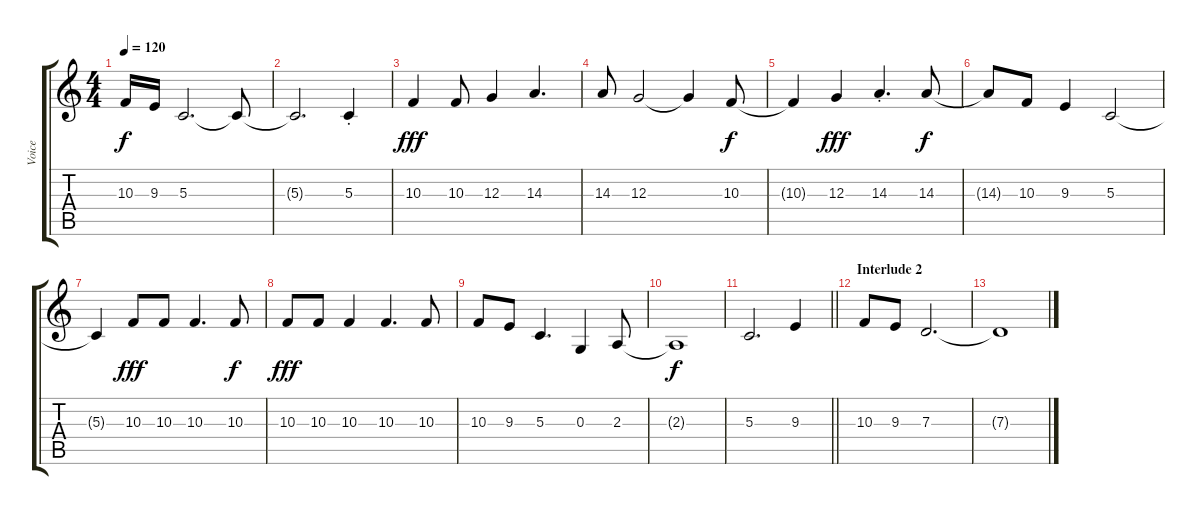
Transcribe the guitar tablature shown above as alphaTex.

\track ("Voice" "Voice") {instrument stringensemble1}
\staff {score tabs}
\tuning (E4 B3 G3 D3 A2 E2) {hide}
\ts (4 4)
\tempo 120
\clef g2
\ks c
10.3.16{dy f} 9.3.16 5.3.2{d} 5.3{t}.8 |
5.3{t}.2{d} 5.3{st}.4 |
10.3.4{dy fff} 10.3.8 12.3.4 14.3.4{d} |
14.3.8 12.3.2 12.3{t}.4 10.3.8{dy f} |
10.3{t}.4 12.3.4{dy fff} 14.3{st}.4{d} 14.3.8{dy f} |
14.3{t}.8 10.3.8 9.3.4 5.3.2 |
5.3{t}.4 10.3.8{dy fff} 10.3.8 10.3.4{d} 10.3.8{dy f} |
10.3.8{dy fff} 10.3.8 10.3.4 10.3.4{d} 10.3.8 |
10.3.8 9.3.8 5.3.4{d} 0.3.4 2.3.8 |
2.3{t}.1{dy f} |
\barLineRight lightlight
5.3.2{d} 9.3.4 |
\section ("" "Interlude 2")
10.3.8 9.3.8 7.3.2{d} |
7.3{t}.1
